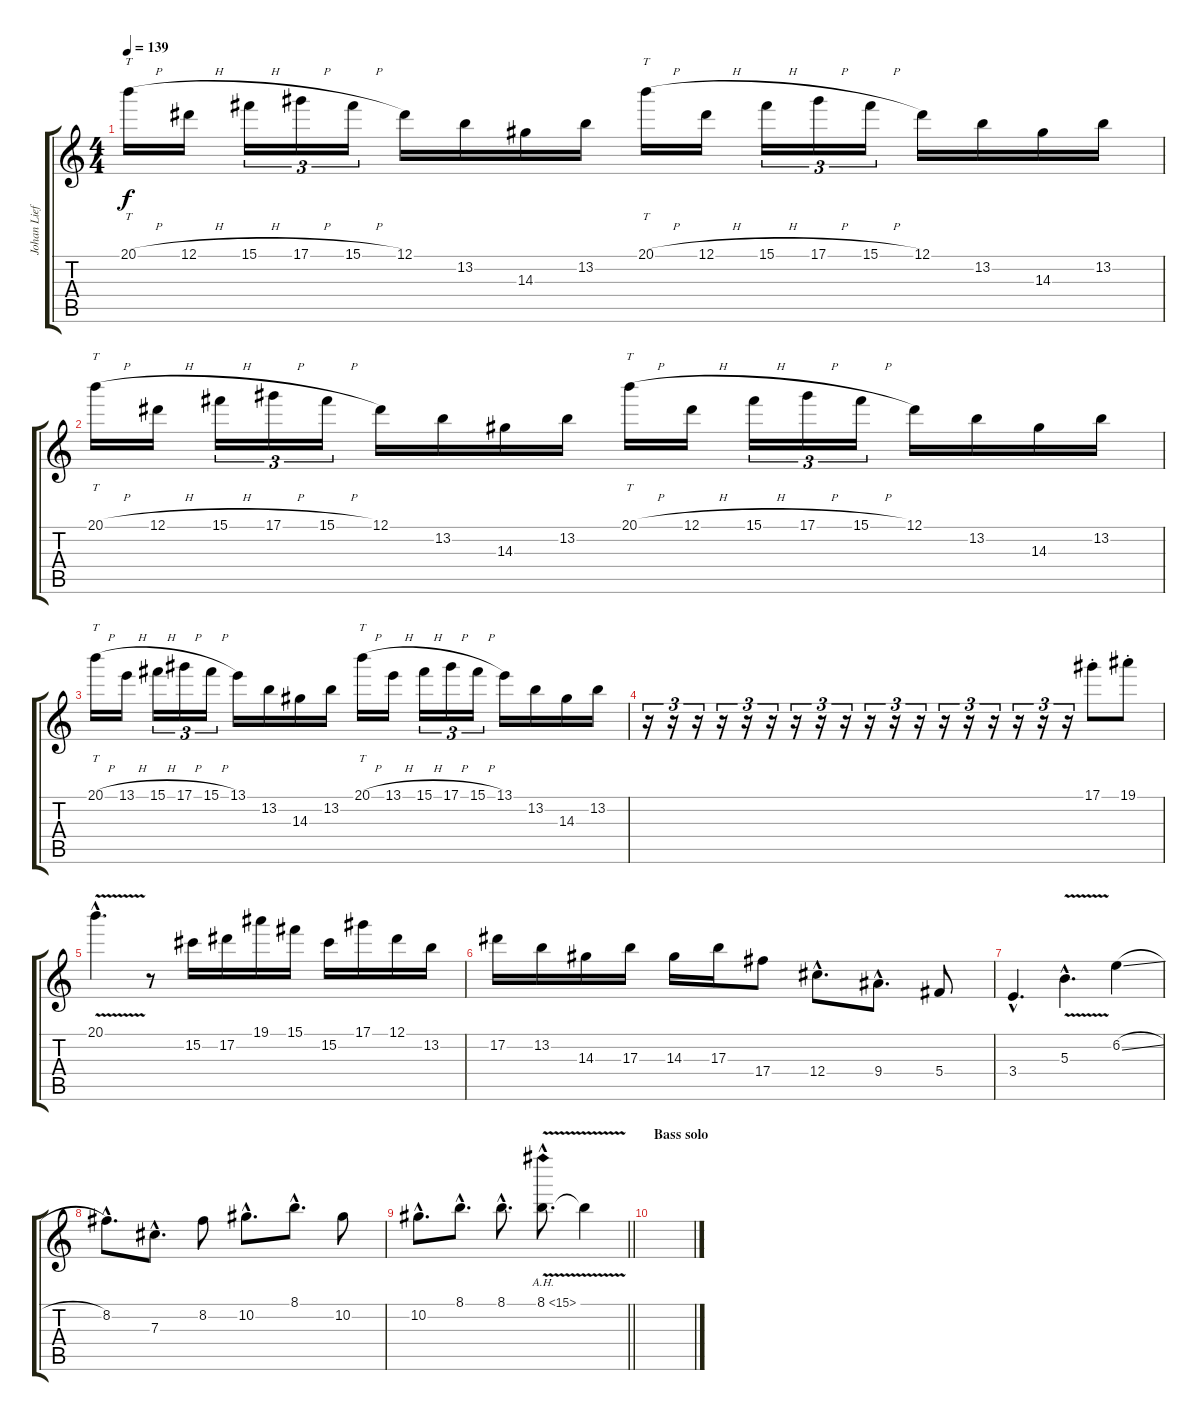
\track ("Johan Liefvendahl" "Johan Lief") {instrument overdrivenguitar}
\staff {score tabs}
\tuning (Eb4 Bb3 Gb3 Db3 Ab2 Eb2) {hide}
\ts (4 4)
\tempo 139
\clef g2
\ks c
20.1{h}.16{tt dy f} 12.1{h}.16 15.1{h}.16{tu (3 2)} 17.1{h}.16{tu (3 2)} 15.1{h}.16{tu (3 2)} 12.1.16 13.2.16 14.3.16 13.2.16 20.1{h}.16{tt} 12.1{h}.16 15.1{h}.16{tu (3 2)} 17.1{h}.16{tu (3 2)} 15.1{h}.16{tu (3 2)} 12.1.16 13.2.16 14.3.16 13.2.16 |
20.1{h}.16{tt} 12.1{h}.16 15.1{h}.16{tu (3 2)} 17.1{h}.16{tu (3 2)} 15.1{h}.16{tu (3 2)} 12.1.16 13.2.16 14.3.16 13.2.16 20.1{h}.16{tt} 12.1{h}.16 15.1{h}.16{tu (3 2)} 17.1{h}.16{tu (3 2)} 15.1{h}.16{tu (3 2)} 12.1.16 13.2.16 14.3.16 13.2.16 |
20.1{h}.16{tt} 13.1{h}.16 15.1{h}.16{tu (3 2)} 17.1{h}.16{tu (3 2)} 15.1{h}.16{tu (3 2)} 13.1.16 13.2.16 14.3.16 13.2.16 20.1{h}.16{tt} 13.1{h}.16 15.1{h}.16{tu (3 2)} 17.1{h}.16{tu (3 2)} 15.1{h}.16{tu (3 2)} 13.1.16 13.2.16 14.3.16 13.2.16 |
r.16{tu (3 2)} r.16{tu (3 2)} r.16{tu (3 2)} r.16{tu (3 2)} r.16{tu (3 2)} r.16{tu (3 2)} r.16{tu (3 2)} r.16{tu (3 2)} r.16{tu (3 2)} r.16{tu (3 2)} r.16{tu (3 2)} r.16{tu (3 2)} r.16{tu (3 2)} r.16{tu (3 2)} r.16{tu (3 2)} r.16{tu (3 2)} r.16{tu (3 2)} r.16{tu (3 2)} 17.1{st}.8 19.1{st}.8 |
20.1{v hac}.4{d} r.8 15.2.16 17.2.16 19.1.16 15.1.16 15.2.16 17.1.16 12.1.16 13.2.16 |
17.2.16 13.2.16 14.3.16 17.3.16 14.3.16 17.3.16 17.4.8 12.4{hac}.8{d} 9.4{hac}.8{d} 5.4.8 |
3.4{hac}.4{d} 5.3{v hac}.4{d} 6.2{sl}.4 |
8.2{hac}.8{d} 7.3{hac}.8{d} 8.2.8 10.2{hac}.8{d} 8.1{hac}.8{d} 10.2.8 |
\barLineRight lightlight
10.2{hac}.8{d} 8.1{hac}.8{d} 8.1{hac}.8{d} 8.1{ah 7 v hac}.8{d} 8.1{t}.4 |
\section ("" "Bass solo")
